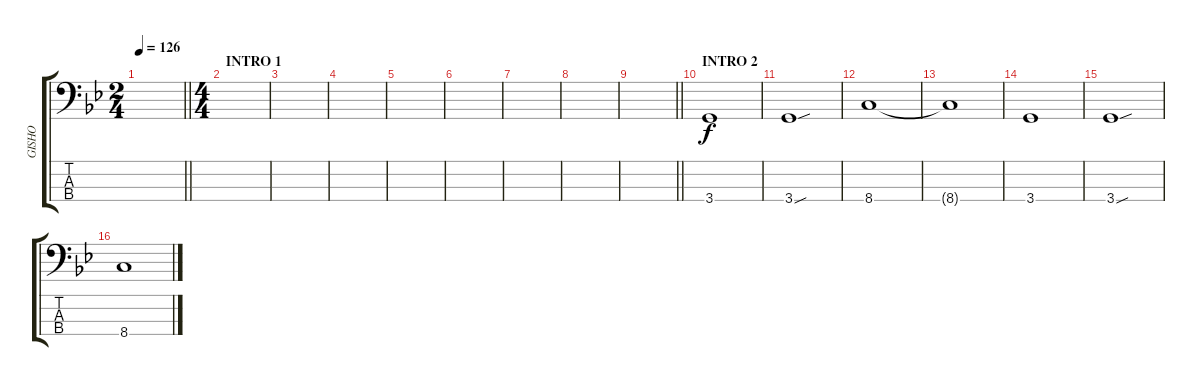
\track ("GISHO" "GISHO") {instrument electricbasspick}
\staff {score tabs}
\tuning (G2 D2 A1 E1) {hide}
\ts (2 4)
\tempo 126
\clef f4
\barLineRight lightlight
\ks bb
|
\ts (4 4)
\section ("" "INTRO 1")
|
|
|
|
|
|
|
\barLineRight lightlight
|
\section ("" "INTRO 2")
3.4.1 |
3.4{sou}.1 |
8.4.1 |
8.4{t}.1 |
3.4.1 |
3.4{sou}.1 |
8.4.1
